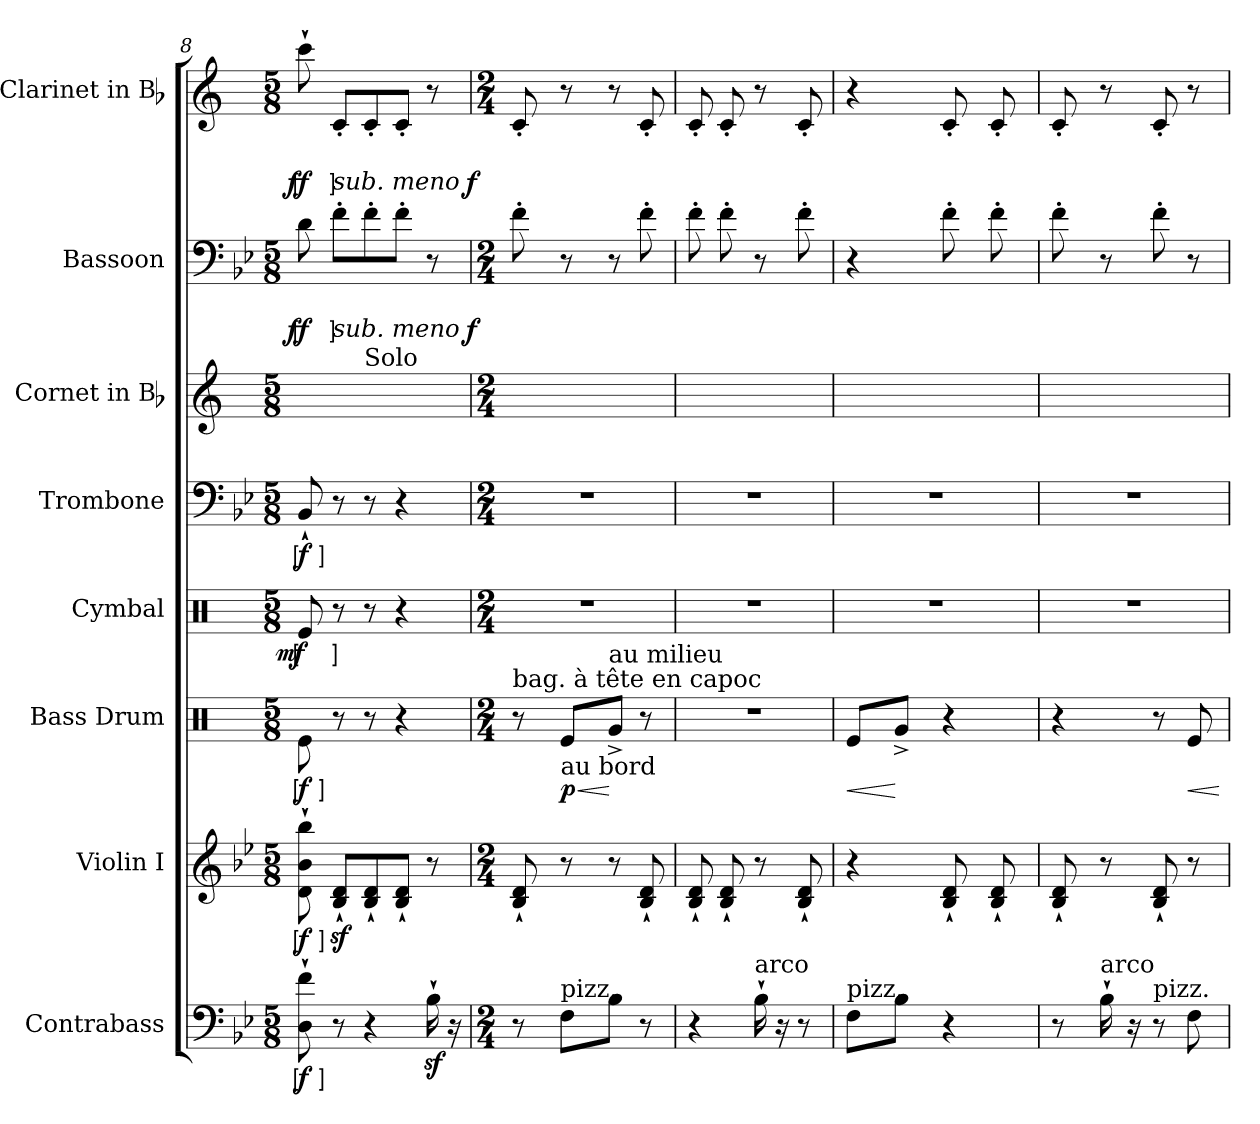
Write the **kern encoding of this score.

**kern	**dynam	**kern	**dynam	**kern	**dynam	**kern	**dynam	**kern	**dynam	**kern	**kern	**dynam	**kern	**dynam
*part8	*part8	*part7	*part7	*part6	*part6	*part5	*part5	*part4	*part4	*part3	*part2	*part2	*part1	*part1
*staff8	*staff8	*staff7	*staff7	*staff6	*staff6	*staff5	*staff5	*staff4	*staff4	*staff3	*staff2	*staff2	*staff1	*staff1
*I"Contrabass	*	*I"Violin I	*	*I"Bass Drum	*	*I"Cymbal	*	*I"Trombone	*	*I"Cornet in Bb	*I"Bassoon	*	*I"Clarinet in Bb	*
*I'Cb.	*	*I'Vln. I	*	*I'B. D.	*	*I'Cym.	*	*I'Tbn.	*	*	*I'Bsn.	*	*I'Cl.	*
*clefF4	*	*clefG2	*	*clefX	*	*clefX	*	*clefF4	*	*clefG2	*clefF4	*	*clefG2	*
*ITrd7c12	*	*	*	*	*	*	*	*	*	*ITrd1c2	*	*	*ITrd1c2	*
*k[b-e-]	*	*k[b-e-]	*	*k[]	*	*k[]	*	*k[b-e-]	*	*k[b-e-]	*k[b-e-]	*	*k[b-e-]	*
*B-:	*	*B-:	*	*C:	*	*C:	*	*B-:	*	*B-:	*B-:	*	*B-:	*
*M5/8	*	*M5/8	*	*M5/8	*	*M5/8	*	*M5/8	*	*M5/8	*M5/8	*	*M5/8	*
=8	=8	=8	=8	=8	=8	=8	=8	=8	=8	=8	=8	=8	=8	=8
!	!LO:DY:rj:ed=brack	!	!LO:DY:rj:ed=brack	!	!LO:DY:rj:ed=brack	!	!LO:DY:rj:ed=brack	!	!LO:DY:rj:ed=brack	!	!	!LO:DY:rj:ed=brack	!	!LO:DY:rj:ed=brack
8DD` 8F`	f	8d` 8b-` 8bb-`	f	8Re\	f	8Re/	mf	8BB-`	f	8ryy	8d	ff	8bb-`	ff
!	!	!LO:DY:t=%s  secco	!	!	!	!	!	!	!	!	!	!LO:DY:t=sub. meno %s	!	!LO:DY:t=sub. meno %s
8r	.	8B-z` 8dz`L	.	8r	.	8r	.	8r	.	8ryy	8f'L	f	8B-'L	f
!	!	!	!	!	!	!	!	!	!	!LO:TX:a:t=Solo	!	!	!	!
4r	.	8B-` 8d`	.	8r	.	8r	.	8r	.	8ryy	8f'	.	8B-'	.
.	.	8B-` 8d`J	.	4r	.	4r	.	4r	.	8ryy	8f'J	.	8B-'J	.
!LO:DY:t=%s  secco	!	!	!	!	!	!	!	!	!	!	!	!	!	!
16BB-z`	.	8r	.	.	.	.	.	.	.	8ryy	8r	.	8r	.
16r	.	.	.	.	.	.	.	.	.	.	.	.	.	.
=9	=9	=9	=9	=9	=9	=9	=9	=9	=9	=9	=9	=9	=9	=9
*M2/4	*	*M2/4	*	*M2/4	*	*M2/4	*	*M2/4	*	*M2/4	*M2/4	*	*M2/4	*
!	!	!	!	!LO:TX:a:t=bag. à tête en capoc	!	!	!	!	!	!	!	!	!	!
8r	.	8B-` 8d`	.	8r	.	2r	.	2r	.	20ryy	8f'	.	8B-'	.
.	.	.	.	.	.	.	.	.	.	20ryy	.	.	.	.
.	.	.	.	.	.	.	.	.	.	20ryy	.	.	.	.
!	!	!	!	!LO:TX:b:t=au bord	!	!	!	!	!	!	!	!	!	!
!LO:TX:a:t=pizz.	!	!	!	!	!	!	!	!	!	!	!	!	!	!
!	!	!	!	!	!LO:HP:b	!	!	!	!	!	!	!	!	!
8FFL	.	8r	.	8ReL	< p	.	.	.	.	.	8r	.	8r	.
.	.	.	.	.	.	.	.	.	.	20ryy	.	.	.	.
.	.	.	.	.	.	.	.	.	.	20ryy	.	.	.	.
!	!	!	!	!LO:TX:a:t=au milieu	!	!	!	!	!	!	!	!	!	!
8BB-J	.	8r	.	8Rg^J	[	.	.	.	.	4ryy	8r	.	8r	.
8r	.	8B-` 8d`	.	8r	.	.	.	.	.	.	8f'	.	8B-'	.
=10	=10	=10	=10	=10	=10	=10	=10	=10	=10	=10	=10	=10	=10	=10
4r	.	8B-` 8d`	.	2r	.	2r	.	2r	.	8ryy	8f'	.	8B-'	.
.	.	8B-` 8d`	.	.	.	.	.	.	.	8ryy	8f'	.	8B-'	.
!LO:TX:a:t=arco	!	!	!	!	!	!	!	!	!	!	!	!	!	!
16BB-`	.	8r	.	.	.	.	.	.	.	8ryy	8r	.	8r	.
16r	.	.	.	.	.	.	.	.	.	.	.	.	.	.
8r	.	8B-` 8d`	.	.	.	.	.	.	.	8ryy	8f'	.	8B-'	.
=11	=11	=11	=11	=11	=11	=11	=11	=11	=11	=11	=11	=11	=11	=11
!LO:TX:a:t=pizz.	!	!	!	!	!	!	!	!	!	!	!	!	!	!
!	!	!	!	!	!LO:HP:b	!	!	!	!	!	!	!	!	!
8FFL	.	4r	.	8ReL	<	2r	.	2r	.	20ryy	4r	.	4r	.
.	.	.	.	.	.	.	.	.	.	20ryy	.	.	.	.
.	.	.	.	.	.	.	.	.	.	20ryy	.	.	.	.
8BB-J	.	.	.	8Rg^J	[	.	.	.	.	.	.	.	.	.
.	.	.	.	.	.	.	.	.	.	20ryy	.	.	.	.
.	.	.	.	.	.	.	.	.	.	20ryy	.	.	.	.
4r	.	8B-` 8d`	.	4r	.	.	.	.	.	20ryy	8f'	.	8B-'	.
.	.	.	.	.	.	.	.	.	.	20ryy	.	.	.	.
.	.	.	.	.	.	.	.	.	.	20ryy	.	.	.	.
.	.	8B-` 8d`	.	.	.	.	.	.	.	.	8f'	.	8B-'	.
.	.	.	.	.	.	.	.	.	.	20ryy	.	.	.	.
.	.	.	.	.	.	.	.	.	.	20ryy	.	.	.	.
=12	=12	=12	=12	=12	=12	=12	=12	=12	=12	=12	=12	=12	=12	=12
8r	.	8B-` 8d`	.	4r	.	2r	.	2r	.	20ryy	8f'	.	8B-'	.
.	.	.	.	.	.	.	.	.	.	20ryy	.	.	.	.
.	.	.	.	.	.	.	.	.	.	20ryy	.	.	.	.
!LO:TX:a:t=arco	!	!	!	!	!	!	!	!	!	!	!	!	!	!
16BB-`	.	8r	.	.	.	.	.	.	.	.	8r	.	8r	.
.	.	.	.	.	.	.	.	.	.	20ryy	.	.	.	.
16r	.	.	.	.	.	.	.	.	.	.	.	.	.	.
.	.	.	.	.	.	.	.	.	.	20ryy	.	.	.	.
!LO:TX:a:t=pizz.	!	!	!	!	!	!	!	!	!	!	!	!	!	!
8r	.	8B-` 8d`	.	8r	.	.	.	.	.	8ryy	8f'	.	8B-'	.
!	!	!	!	!	!LO:HP:b	!	!	!	!	!	!	!	!	!
8FF	.	8r	.	8Re/	<	.	.	.	.	16ryy	8r	.	8r	.
.	.	.	.	.	.	.	.	.	.	16ryy	.	.	.	.
.	.	.	.	.	[	.	.	.	.	.	.	.	.	.
=	=	=	=	=	=	=	=	=	=	=	=	=	=	=
*-	*-	*-	*-	*-	*-	*-	*-	*-	*-	*-	*-	*-	*-	*-
